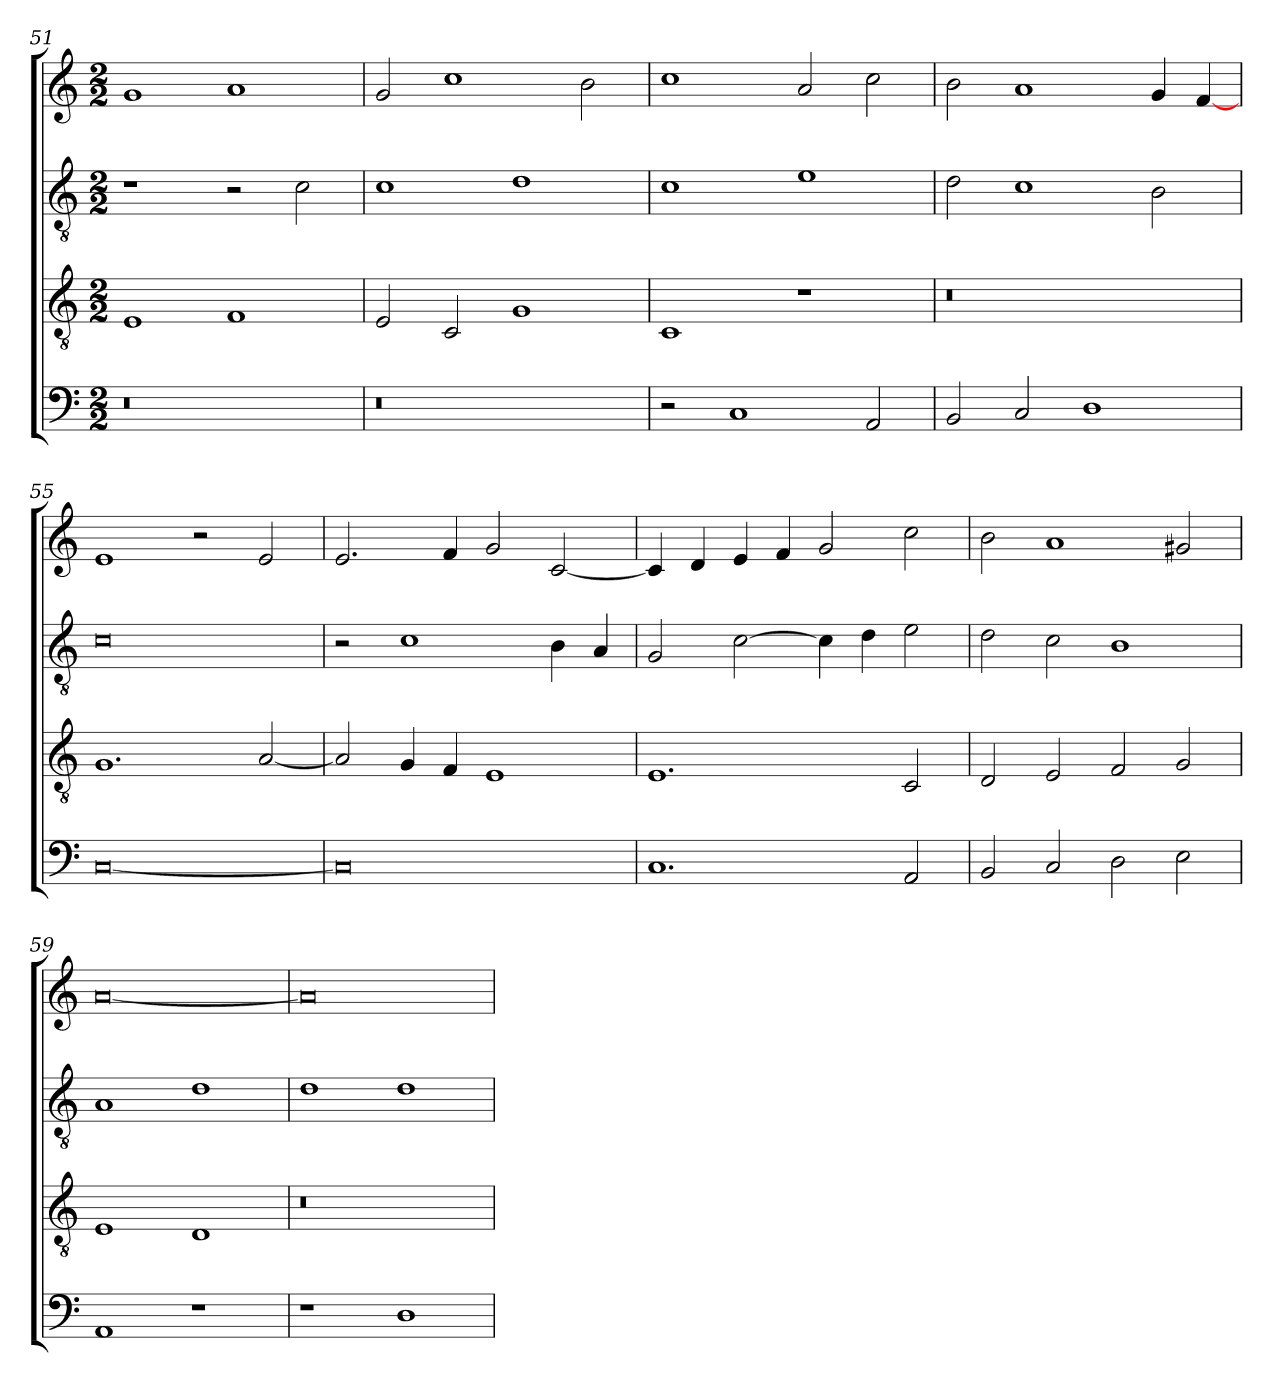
**kern	**kern	**kern	**kern
*part4	*part3	*part2	*part1
*staff4	*staff3	*staff2	*staff1
*clefF4	*clefGv2	*clefGv2	*clefG2
*k[]	*k[]	*k[]	*k[]
*M2/2	*M2/2	*M2/2	*M2/2
=51	=51	=51	=51
0r	1E	1r	1g
.	1F	2r	1a
.	.	2c\	.
=52	=52	=52	=52
0r	2E/	1c	2g/
.	2C/	.	1cc
.	1G	1d	.
.	.	.	2b\
=53	=53	=53	=53
2r	1C	1c	1cc
1C	.	.	.
.	1r	1e	2a/
2AA/	.	.	2cc\
=54	=54	=54	=54
2BB/	0r	2d\	2b\
2C/	.	1c	1a
1D	.	.	.
.	.	2B\	4g/
.	.	.	[4f/
=55	=55	=55	=55
[0C	1.G	0c	1e
.	.	.	2r
.	[2A/	.	2e/
=56	=56	=56	=56
0C]	2A/]	2r	2.e/
.	4G/	1c	.
.	4F/	.	4f/
.	1E	.	2g/
.	.	4B\	[2c/
.	.	4A/	.
=57	=57	=57	=57
1.C	1.E	2G/	4c/]
.	.	.	4d/
.	.	[2c\	4e/
.	.	.	4f/
.	.	4c\]	2g/
.	.	4d\	.
2AA/	2C/	2e\	2cc\
=58	=58	=58	=58
2BB/	2D/	2d\	2b\
2C/	2E/	2c\	1a
2D\	2F/	1B	.
2E\	2G/	.	2g#X/
=59	=59	=59	=59
1AA	1E	1A	[0a
1r	1D	1d	.
=60	=60	=60	=60
1r	0r	1d	0a]
1D	.	1d	.
=	=	=	=
*-	*-	*-	*-
